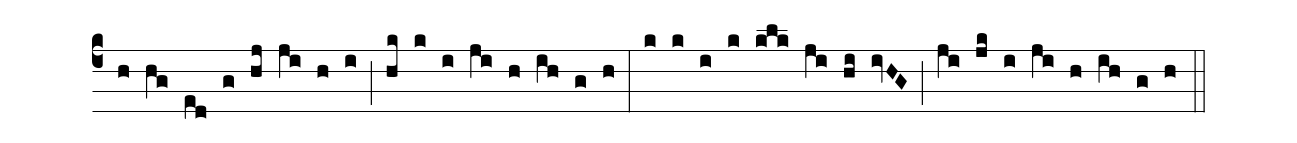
mode: 2;
%%
(c4)
(h) (hg) (ed) (g) (hj) (ji) (h) (i) (;)
(hk) (k) (i) (ji) (h) (ih) (g) (h) (:)
(k) (k) (i) (k) (klk) (ji) (hi) (ivHG) (;)
(ji) (jk) (i) (ji) (h) (ih) (g) (h) (::)
